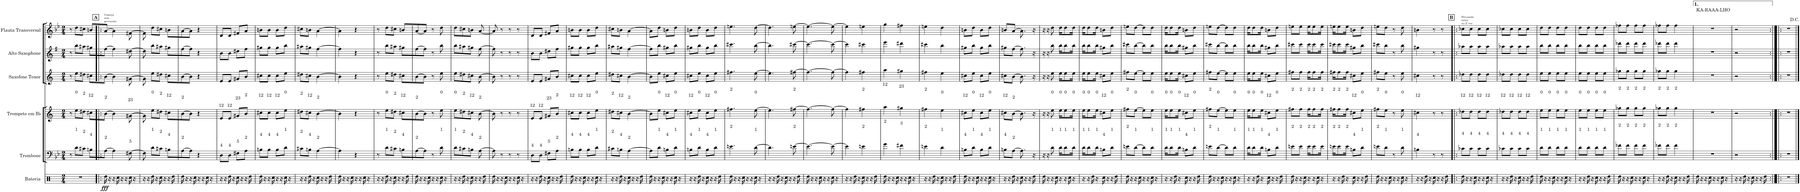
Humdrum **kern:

**kern	**dynam	**kern	**kern	**kern	**kern	**kern
*part6	*part6	*part5	*part4	*part3	*part2	*part1
*staff6	*staff6	*staff5	*staff4	*staff3	*staff2	*staff1
*I"Bateria	*	*I"Trombone	*I"Trompete em Bb	*I"Saxofone Tenor	*I"Alto Saxophone	*I"Flauta Transversal
*I'Bat.	*	*I'Tbn.	*I'Tpt. em Bb	*I'Sax. Tn.	*I'A. Sax	*I'Fl.
*clefX	*	*clefF4	*clefG2	*clefG2	*clefG2	*clefG2
*	*	*	*Trd1c2	*Trd8c14	*Trd5c9	*
*k[]	*	*k[b-e-]	*k[]	*k[]	*k[f#]	*k[b-e-]
*M2/4	*	*M2/4	*M2/4	*M2/4	*M2/4	*M2/4
=1	=1	=1	=1	=1	=1	=1
2r	.	8r	8r	8r	8r	8r
.	.	8d\L	8ee\L	8ee\L	8bb\L	8dd\L
.	.	8c#X\J	8dd#X\J	8dd#X\J	8aa#X\J	8cc#X\J
.	.	8Bn\L	8cc#X\L	8cc#X\L	8gg#X\L	8bn/L
!!LO:REH:place=s1:a:B:cj:t=A
=2!|:	=2!|:	=2!|:	=2!|:	=2!|:	=2!|:	=2!|:
!	!	!	!	!	!	!LO:TX:a:t=Começa
!	!	!	!	!	!	!LO:TX:a:t=sem
!	!	!	!	!	!	!LO:TX:a:t=percussão
!	!LO:DY:b	!	!	!	!	!
16Rdd\	fff	[8A\J	[8b\J	[8b\J	[8ff#\J	[8a/J
16r	.	.	.	.	.	.
16r	.	4A\]	4b\]	4b\]	4ff#\]	4a\]
16Rcc\	.	.	.	.	.	.
16r	.	.	.	.	.	.
16r	.	.	.	.	.	.
16Rcc\	.	[8F#X\	[8g#X\	[8g#X\	[8dd#X\	[8f#X\
16r	.	.	.	.	.	.
=3	=3	=3	=3	=3	=3	=3
16r	.	8F#\]	8g#\]	8g#\]	8dd#\]	8f#\]
16r	.	.	.	.	.	.
16Rdd\	.	8d\L	8ee\L	8ee\L	8bb\L	8dd\L
16r	.	.	.	.	.	.
16Rcc\	.	8c#X\J	8dd#X\J	8dd#X\J	8aa#X\J	8cc#X\J
16r	.	.	.	.	.	.
16r	.	8Bn\L	8cc#X\L	8cc#X\L	8gg#X\L	8bn\L
16Rdd\	.	.	.	.	.	.
=4	=4	=4	=4	=4	=4	=4
16Rdd\	.	[8A\	[8b\	[8b\	[8ff#\	[8a\
16r	.	.	.	.	.	.
16r	.	8A\J]	8b\J]	8b\J]	8ff#\J]	8a\J]
16Rcc\	.	.	.	.	.	.
16r	.	4r	4r	4r	4r	4r
16r	.	.	.	.	.	.
16Rcc\	.	.	.	.	.	.
16r	.	.	.	.	.	.
=5	=5	=5	=5	=5	=5	=5
16r	.	8D\L	8e/L	8e/L	8b\L	8d/L
16r	.	.	.	.	.	.
16Rdd\	.	8D\J	8e/J	8e/J	8b\J	8d/J
16r	.	.	.	.	.	.
16Rcc\	.	8F#X\L	8g#X/L	8g#X/L	8dd#X\L	8f#X/L
16r	.	.	.	.	.	.
16r	.	8A\J	8b/J	8b/J	8ff#\J	8a/J
16Rdd\	.	.	.	.	.	.
=6	=6	=6	=6	=6	=6	=6
16Rdd\	.	8Bn\L	8cc#X\L	8cc#X\L	8gg#X\L	8bn\L
16r	.	.	.	.	.	.
16r	.	8B\J	8cc#\J	8cc#\J	8gg#\J	8b\J
16Rcc\	.	.	.	.	.	.
16r	.	8B\L	8cc#\L	8cc#\L	8gg#\L	8b\L
16r	.	.	.	.	.	.
16Rcc\	.	8d\J	8ee\J	8ee\J	8bb\J	8dd\J
16r	.	.	.	.	.	.
=7	=7	=7	=7	=7	=7	=7
16r	.	8c#X\L	8dd#X\L	8dd#X\L	8aa#X\L	8cc#X\L
16r	.	.	.	.	.	.
16Rdd\	.	8Bn\J	8cc#X\J	8cc#X\J	8gg#X\J	8bn\J
16r	.	.	.	.	.	.
16Rcc\	.	[4A\	[4b\	[4b\	[4ff#\	[4a\
16r	.	.	.	.	.	.
16r	.	.	.	.	.	.
16Rdd\	.	.	.	.	.	.
=8	=8	=8	=8	=8	=8	=8
16Rdd\	.	4A\]	4b\]	4b\]	4ff#\]	4a\]
16r	.	.	.	.	.	.
16r	.	.	.	.	.	.
16Rcc\	.	.	.	.	.	.
16r	.	4r	4r	4r	4r	4r
16r	.	.	.	.	.	.
16Rcc\	.	.	.	.	.	.
16r	.	.	.	.	.	.
=9	=9	=9	=9	=9	=9	=9
16r	.	8r	8r	8r	8r	8r
16r	.	.	.	.	.	.
16Rdd\	.	8d\L	8ee\L	8ee\L	8bb\L	8dd\L
16r	.	.	.	.	.	.
16Rcc\	.	8c#X\J	8dd#X\J	8dd#X\J	8aa#X\J	8cc#X\J
16r	.	.	.	.	.	.
16r	.	8Bn\L	8cc#X\L	8cc#X\L	8gg#X\L	8bn/L
16Rdd\	.	.	.	.	.	.
=10	=10	=10	=10	=10	=10	=10
16Rdd\	.	[8A\	[8b\	[8b\	[8ff#\	[8a/
16r	.	.	.	.	.	.
16r	.	8A\J]	8b\J]	8b\J]	8ff#\J]	8a/J]
16Rcc\	.	.	.	.	.	.
16r	.	8r	8r	8r	8r	8r
16r	.	.	.	.	.	.
16Rcc\	.	8d\	8ee\	8ee\	8bb\	8dd\
16r	.	.	.	.	.	.
=11	=11	=11	=11	=11	=11	=11
16r	.	8d\L	8ee\L	8ee\L	8bb\L	8dd\L
16r	.	.	.	.	.	.
16Rdd\	.	8c#X\	8dd#X\	8dd#X\	8aa#X\	8cc#X\
16r	.	.	.	.	.	.
16Rcc\	.	8Bn\J	8cc#X\J	8cc#X\J	8gg#X\J	8bn\J
16r	.	.	.	.	.	.
16r	.	[8A\	[8b\	[8b\	[8ff#\	[8a/
16Rdd\	.	.	.	.	.	.
=12	=12	=12	=12	=12	=12	=12
16Rdd\	.	8A\]	8b\]	8b\]	8ff#\]	8a/]
16r	.	.	.	.	.	.
16r	.	8r	8r	8r	8r	8r
16Rcc\	.	.	.	.	.	.
16r	.	8r	8r	8r	8r	8r
16r	.	.	.	.	.	.
16Rcc\	.	8r	8r	8r	8r	8r
16r	.	.	.	.	.	.
=13	=13	=13	=13	=13	=13	=13
16r	.	8D\L	8e/L	8e/L	8b\L	8d/L
16r	.	.	.	.	.	.
16Rdd\	.	8D\J	8e/J	8e/J	8b\J	8d/J
16r	.	.	.	.	.	.
16Rcc\	.	8F#X\L	8g#X/L	8g#X/L	8dd#X\L	8f#X/L
16r	.	.	.	.	.	.
16r	.	8A\J	8b/J	8b/J	8ff#\J	8a/J
16Rdd\	.	.	.	.	.	.
=14	=14	=14	=14	=14	=14	=14
16Rdd\	.	8Bn\L	8cc#X\L	8cc#X\L	8gg#X\L	8bn\L
16r	.	.	.	.	.	.
16r	.	8B\J	8cc#\J	8cc#\J	8gg#\J	8b\J
16Rcc\	.	.	.	.	.	.
16r	.	8B\L	8cc#\L	8cc#\L	8gg#\L	8b\L
16r	.	.	.	.	.	.
16Rcc\	.	8d\J	8ee\J	8ee\J	8bb\J	8dd\J
16r	.	.	.	.	.	.
=15	=15	=15	=15	=15	=15	=15
16r	.	8c#X\L	8dd#X\L	8dd#X\L	8aa#X\L	8cc#X\L
16r	.	.	.	.	.	.
16Rdd\	.	8Bn\J	8cc#X\J	8cc#X\J	8gg#X\J	8bn\J
16r	.	.	.	.	.	.
16Rcc\	.	[4A\	[4b\	[4b\	[4ff#\	[4a\
16r	.	.	.	.	.	.
16r	.	.	.	.	.	.
16Rdd\	.	.	.	.	.	.
=16	=16	=16	=16	=16	=16	=16
16Rdd\	.	8A\L]	8b\L]	8b\L]	8ff#\L]	8a\L]
16r	.	.	.	.	.	.
16r	.	8d\J	8ee\J	8ee\J	8bb\J	8dd\J
16Rcc\	.	.	.	.	.	.
16r	.	8Bn\L	8cc#X\L	8cc#X\L	8gg#X\L	8bn\L
16r	.	.	.	.	.	.
16Rcc\	.	8d\J	8ee\J	8ee\J	8bb\J	8dd\J
16r	.	.	.	.	.	.
=17	=17	=17	=17	=17	=17	=17
16r	.	8Bn\L	8cc#X\L	8cc#X\L	8gg#X\L	8bn\L
16r	.	.	.	.	.	.
16Rdd\	.	8d\J	8ee\J	8ee\J	8bb\J	8dd\J
16r	.	.	.	.	.	.
16Rcc\	.	8B\L	8cc#\L	8cc#\L	8gg#\L	8b\L
16r	.	.	.	.	.	.
16r	.	8d\J	8ee\J	8ee\J	8bb\J	8dd\J
16Rdd\	.	.	.	.	.	.
=18	=18	=18	=18	=18	=18	=18
16Rdd\	.	4.en\	4.ff#X\	4.ff#X\	4.ccc#X\	4.een\
16r	.	.	.	.	.	.
16r	.	.	.	.	.	.
16Rcc\	.	.	.	.	.	.
16r	.	.	.	.	.	.
16r	.	.	.	.	.	.
16Rcc\	.	[8d\	[8ee\	[8ee\	[8bb\	[8dd\
16r	.	.	.	.	.	.
=19	=19	=19	=19	=19	=19	=19
16r	.	4.d\]	4.ee\]	4.ee\]	4.bb\]	4.dd\]
16r	.	.	.	.	.	.
16Rdd\	.	.	.	.	.	.
16r	.	.	.	.	.	.
16Rcc\	.	.	.	.	.	.
16r	.	.	.	.	.	.
16r	.	[8en\	[8ff#X\	[8ff#X\	[8ccc#X\	[8een\
16Rdd\	.	.	.	.	.	.
=20	=20	=20	=20	=20	=20	=20
16Rdd\	.	4.e\_	4.ff#\_	4.ff#\_	4.ccc#\_	4.ee\_
16r	.	.	.	.	.	.
16r	.	.	.	.	.	.
16Rcc\	.	.	.	.	.	.
16r	.	.	.	.	.	.
16r	.	.	.	.	.	.
16Rcc\	.	8e\_	8ff#\_	8ff#\_	8ccc#\_	8ee\_
16r	.	.	.	.	.	.
=21	=21	=21	=21	=21	=21	=21
16r	.	4e\]	4ff#\]	4ff#\]	4ccc#\]	4ee\]
16r	.	.	.	.	.	.
16Rdd\	.	.	.	.	.	.
16r	.	.	.	.	.	.
16Rcc\	.	4en\	4ff#X\	4ff#X\	4ccc#X\	4een\
16r	.	.	.	.	.	.
16r	.	.	.	.	.	.
16Rdd\	.	.	.	.	.	.
=22	=22	=22	=22	=22	=22	=22
16Rdd\	.	4g\	4aa\	4aa\	4eee\	4gg\
16r	.	.	.	.	.	.
16r	.	.	.	.	.	.
16Rcc\	.	.	.	.	.	.
16r	.	4f#X\	4gg#X\	4gg#X\	4ddd#X\	4ff#X\
16r	.	.	.	.	.	.
16Rcc\	.	.	.	.	.	.
16r	.	.	.	.	.	.
=23	=23	=23	=23	=23	=23	=23
16r	.	4en\	4ff#X\	4ff#X\	4ccc#X\	4een\
16r	.	.	.	.	.	.
16Rdd\	.	.	.	.	.	.
16r	.	.	.	.	.	.
16Rcc\	.	4d\	4ee\	4ee\	4bb\	4dd\
16r	.	.	.	.	.	.
16r	.	.	.	.	.	.
16Rdd\	.	.	.	.	.	.
=24	=24	=24	=24	=24	=24	=24
16Rdd\	.	8Bn\L	8cc#X\L	8cc#X\L	8gg#X\L	8bn\L
16r	.	.	.	.	.	.
16r	.	8d\J	8ee\J	8ee\J	8bb\J	8dd\J
16Rcc\	.	.	.	.	.	.
16r	.	8B\L	8cc#\L	8cc#\L	8gg#\L	8b\L
16r	.	.	.	.	.	.
16Rcc\	.	8d\J	8ee\J	8ee\J	8bb\J	8dd\J
16r	.	.	.	.	.	.
=25	=25	=25	=25	=25	=25	=25
16r	.	8Bn\L	8cc#X\L	8cc#X\L	8gg#X\L	8bn/L
16r	.	.	.	.	.	.
16Rdd\	.	[8A\J	[8b\J	[8b\J	[8ff#\J	[8a/J
16r	.	.	.	.	.	.
16Rcc\	.	8.A\]	8.b\]	8.b\]	8.ff#\]	8.a\]
16r	.	.	.	.	.	.
16r	.	.	.	.	.	.
16Rdd\	.	16r	16r	16r	16r	16r
=26	=26	=26	=26	=26	=26	=26
16Rdd\	.	16r	16r	16r	16r	16r
16r	.	16r	16r	16r	16r	16r
16r	.	8d\	8ee\	8ee\	8bb\	8dd\
16Rcc\	.	.	.	.	.	.
16r	.	16d\KL	16ee\KL	16ee\KL	16bb\KL	16dd\KL
16r	.	8d\	8ee\	8ee\	8bb\	8dd\
16Rcc\	.	.	.	.	.	.
16r	.	16d\Jk	16ee\Jk	16ee\Jk	16bb\Jk	16dd\Jk
=27	=27	=27	=27	=27	=27	=27
16r	.	16d\KL	16ee\KL	16ee\KL	16bb\KL	16dd\KL
16r	.	8d\	8ee\	8ee\	8bb\	8dd\
16Rdd\	.	.	.	.	.	.
16r	.	16d\Jk	16ee\Jk	16ee\Jk	16bb\Jk	16dd\Jk
16Rcc\	.	8Bn\L	8cc#X\L	8cc#X\L	8gg#X\L	8bn\L
16r	.	.	.	.	.	.
16r	.	8d\J	8ee\J	8ee\J	8bb\J	8dd\J
16Rdd\	.	.	.	.	.	.
=28	=28	=28	=28	=28	=28	=28
16Rdd\	.	8en\L	8ff#X\L	8ff#X\L	8ccc#X\L	8een\L
16r	.	.	.	.	.	.
16r	.	[8d\J	[8ee\J	[8ee\J	[8bb\J	[8dd\J
16Rcc\	.	.	.	.	.	.
16r	.	8d\L]	8ee\L]	8ee\L]	8bb\L]	8dd\L]
16r	.	.	.	.	.	.
16Rcc\	.	8d\J	8ee\J	8ee\J	8bb\J	8dd\J
16r	.	.	.	.	.	.
=29	=29	=29	=29	=29	=29	=29
16r	.	16d\KL	16ee\KL	16ee\KL	16bb\KL	16dd\KL
16r	.	8d\	8ee\	8ee\	8bb\	8dd\
16Rdd\	.	.	.	.	.	.
16r	.	16d\Jk	16ee\Jk	16ee\Jk	16bb\Jk	16dd\Jk
16Rcc\	.	8Bn\L	8cc#X\L	8cc#X\L	8gg#X\L	8bn\L
16r	.	.	.	.	.	.
16r	.	8d\J	8ee\J	8ee\J	8bb\J	8dd\J
16Rdd\	.	.	.	.	.	.
=30	=30	=30	=30	=30	=30	=30
16Rdd\	.	8en\L	8ff#X\L	8ff#X\L	8ccc#X\L	8een\L
16r	.	.	.	.	.	.
16r	.	[8d\J	[8ee\J	[8ee\J	[8bb\J	[8dd\J
16Rcc\	.	.	.	.	.	.
16r	.	8d\L]	8ee\L]	8ee\L]	8bb\L]	8dd\L]
16r	.	.	.	.	.	.
16Rcc\	.	8d\J	8ee\J	8ee\J	8bb\J	8dd\J
16r	.	.	.	.	.	.
=31	=31	=31	=31	=31	=31	=31
16r	.	16d\KL	16ee\KL	16ee\KL	16bb\KL	16dd\KL
16r	.	8d\	8ee\	8ee\	8bb\	8dd\
16Rdd\	.	.	.	.	.	.
16r	.	16d\Jk	16ee\Jk	16ee\Jk	16bb\Jk	16dd\Jk
16Rcc\	.	8Bn\L	8cc#X\L	8cc#X\L	8gg#X\L	8bn\L
16r	.	.	.	.	.	.
16r	.	8d\J	8ee\J	8ee\J	8bb\J	8dd\J
16Rdd\	.	.	.	.	.	.
=32	=32	=32	=32	=32	=32	=32
16Rdd\	.	8en\L	8ff#X\L	8ff#X\L	8ccc#X\L	8een\L
16r	.	.	.	.	.	.
16r	.	8e\J	8ff#\J	8ff#\J	8ccc#\J	8ee\J
16Rcc\	.	.	.	.	.	.
16r	.	16e\KL	16ff#\KL	16ff#\KL	16ccc#\KL	16ee\KL
16r	.	8e\	8ff#\	8ff#\	8ccc#\	8ee\
16Rcc\	.	.	.	.	.	.
16r	.	16e\Jk	16ff#\Jk	16ff#\Jk	16ccc#\Jk	16ee\Jk
=33	=33	=33	=33	=33	=33	=33
16r	.	16en\KL	16ff#X\KL	16ff#X\KL	16ccc#X\KL	16een\KL
16r	.	8e\	8ff#\	8ff#\	8ccc#\	8ee\
16Rdd\	.	.	.	.	.	.
16r	.	16e\Jk	16ff#\Jk	16ff#\Jk	16ccc#\Jk	16ee\Jk
16Rcc\	.	8Bn\L	8cc#X\L	8cc#X\L	8gg#X\L	8bn\L
16r	.	.	.	.	.	.
16r	.	8d\J	8ee\J	8ee\J	8bb\J	8dd\J
16Rdd\	.	.	.	.	.	.
=34	=34	=34	=34	=34	=34	=34
16Rdd\	.	8en\L	8ff#X\L	8ff#X\L	8ccc#X\L	8een\L
16r	.	.	.	.	.	.
16r	.	8d\J	8ee\J	8ee\J	8bb\J	8dd\J
16Rcc\	.	.	.	.	.	.
16r	.	8r	8r	8r	8r	8r
16r	.	.	.	.	.	.
16Rcc\	.	8d\	8ee\	8ee\	8bb\	8dd\
16r	.	.	.	.	.	.
=35	=35	=35	=35	=35	=35	=35
16r	.	4Bn\	4cc#X\	4cc#X\	4gg#X\	4bn\
16r	.	.	.	.	.	.
16Rdd\	.	.	.	.	.	.
16r	.	.	.	.	.	.
16Rcc\	.	8r	8r	8r	8r	8r
16r	.	.	.	.	.	.
16r	.	8r	8r	8r	8r	8r
16Rdd\	.	.	.	.	.	.
!!LO:REH:place=s1:a:B:cj:t=B
=36!|:	=36!|:	=36!|:	=36!|:	=36!|:	=36!|:	=36!|:
!	!	!	!	!	!	!LO:TX:a:t=Percussão
!	!	!	!	!	!	!LO:TX:a:t=entra
!	!	!	!	!	!	!LO:TX:a:t=na 2ª vez
16Rdd\	.	8c-X\L	8dd-X\L	8dd-X\L	8aa-X\L	8cc-X\L
16r	.	.	.	.	.	.
16r	.	8c-\J	8dd-\J	8dd-\J	8aa-\J	8cc-\J
16Rcc\	.	.	.	.	.	.
16r	.	8c-\L	8dd-\L	8dd-\L	8aa-\L	8cc-\L
16r	.	.	.	.	.	.
16Rcc\	.	8c-\J	8dd-\J	8dd-\J	8aa-\J	8cc-\J
16r	.	.	.	.	.	.
=37	=37	=37	=37	=37	=37	=37
16r	.	8c-X\L	8dd-X\L	8dd-X\L	8aa-X\L	8cc-X\L
16r	.	.	.	.	.	.
16Rdd\	.	8c-\J	8dd-\J	8dd-\J	8aa-\J	8cc-\J
16r	.	.	.	.	.	.
16Rcc\	.	8c-\L	8dd-\L	8dd-\L	8aa-\L	8cc-\L
16r	.	.	.	.	.	.
16r	.	8c-\J	8dd-\J	8dd-\J	8aa-\J	8cc-\J
16Rdd\	.	.	.	.	.	.
=38	=38	=38	=38	=38	=38	=38
16Rdd\	.	8d\L	8ee\L	8ee\L	8bb\L	8dd\L
16r	.	.	.	.	.	.
16r	.	8d\J	8ee\J	8ee\J	8bb\J	8dd\J
16Rcc\	.	.	.	.	.	.
16r	.	8d\L	8ee\L	8ee\L	8bb\L	8dd\L
16r	.	.	.	.	.	.
16Rcc\	.	8d\J	8ee\J	8ee\J	8bb\J	8dd\J
16r	.	.	.	.	.	.
=39	=39	=39	=39	=39	=39	=39
16r	.	8d\L	8ee\L	8ee\L	8bb\L	8dd\L
16r	.	.	.	.	.	.
16Rdd\	.	8d\J	8ee\J	8ee\J	8bb\J	8dd\J
16r	.	.	.	.	.	.
16Rcc\	.	8d\L	8ee\L	8ee\L	8bb\L	8dd\L
16r	.	.	.	.	.	.
16r	.	8d\J	8ee\J	8ee\J	8bb\J	8dd\J
16Rdd\	.	.	.	.	.	.
=40	=40	=40	=40	=40	=40	=40
16Rdd\	.	8f-X\L	8gg-X\L	8gg-X\L	8ddd-X\L	8ff-X\L
16r	.	.	.	.	.	.
16r	.	8f-\J	8gg-\J	8gg-\J	8ddd-\J	8ff-\J
16Rcc\	.	.	.	.	.	.
16r	.	8f-\L	8gg-\L	8gg-\L	8ddd-\L	8ff-\L
16r	.	.	.	.	.	.
16Rcc\	.	8f-\J	8gg-\J	8gg-\J	8ddd-\J	8ff-\J
16r	.	.	.	.	.	.
=41	=41	=41	=41	=41	=41	=41
16r	.	8f-X\L	8gg-X\L	8gg-X\L	8ddd-X\L	8ff-X\L
16r	.	.	.	.	.	.
16Rdd\	.	8f-\J	8gg-\J	8gg-\J	8ddd-\J	8ff-\J
16r	.	.	.	.	.	.
16Rcc\	.	4f-\	4gg-\	4gg-\	4ddd-\	4ff-\
16r	.	.	.	.	.	.
16r	.	.	.	.	.	.
16Rdd\	.	.	.	.	.	.
=42	=42	=42	=42	=42	=42	=42
!	!	!	!	!	!	!LO:TX:a:t=KA-RAAA-LHO
16Rdd\	.	2r	2r	2r	2r	2r
16r	.	.	.	.	.	.
16r	.	.	.	.	.	.
16Rcc\	.	.	.	.	.	.
16r	.	.	.	.	.	.
16r	.	.	.	.	.	.
16Rcc\	.	.	.	.	.	.
16r	.	.	.	.	.	.
=43	=43	=43	=43	=43	=43	=43
16r	.	2r	2r	2r	2r	2r
16r	.	.	.	.	.	.
16Rdd\	.	.	.	.	.	.
16r	.	.	.	.	.	.
16Rcc\	.	.	.	.	.	.
16r	.	.	.	.	.	.
16r	.	.	.	.	.	.
16Rdd\	.	.	.	.	.	.
=44:|!|:	=44:|!|:	=44:|!|:	=44:|!|:	=44:|!|:	=44:|!|:	=44:|!|:
2r	.	2r	2r	2r	2r	2r
==	==	==	==	==	==	==
*-	*-	*-	*-	*-	*-	*-
